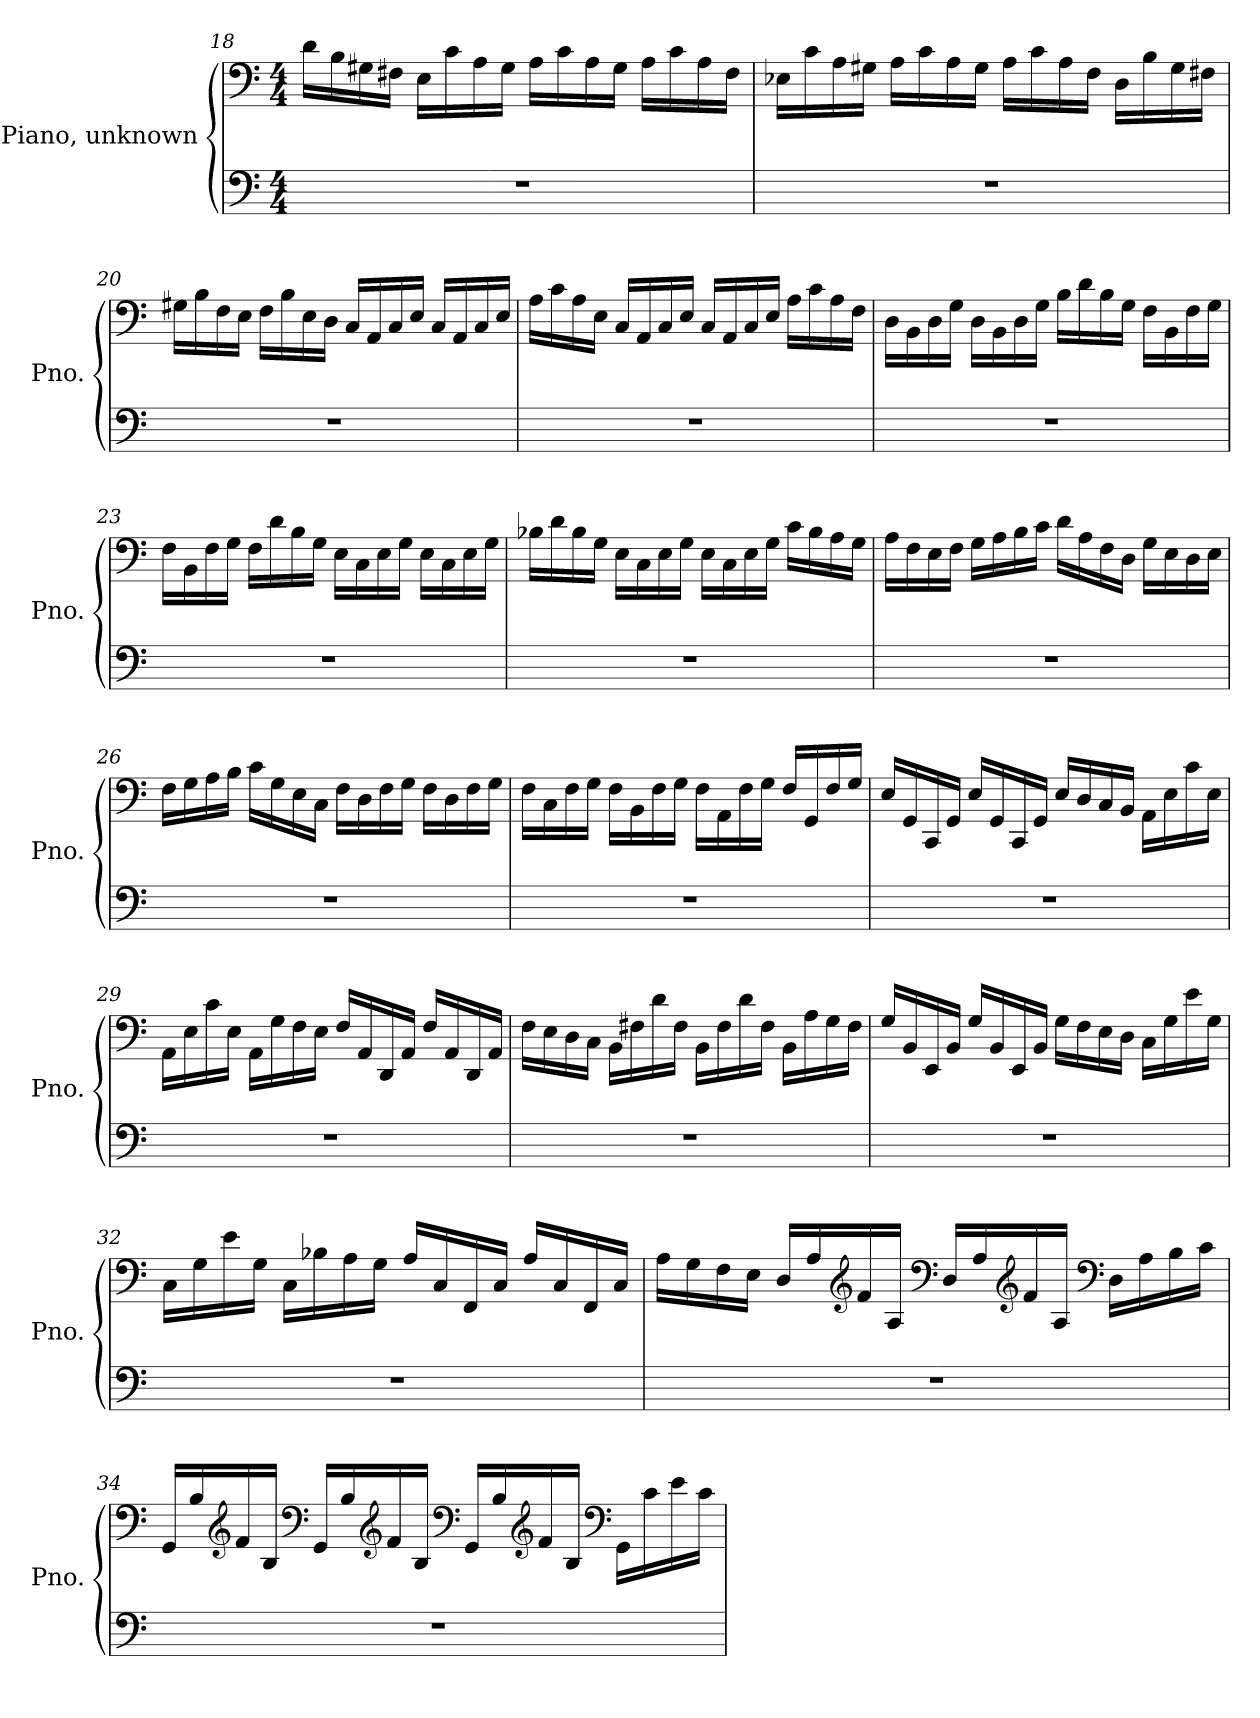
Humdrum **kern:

**kern	**kern
*part1	*part1
*staff2	*staff1
*I"Piano, unknown	*
*I'Pno.	*
!!LO:LB:g=z
*clefF4	*clefF4
*k[]	*k[]
*M4/4	*M4/4
=18	=18
1r	16d\LL
.	16B\
.	16G#X\
.	16F#X\JJ
.	16E\LL
.	16c\
.	16A\
.	16G#\JJ
.	16A\LL
.	16c\
.	16A\
.	16G#\JJ
.	16A\LL
.	16c\
.	16A\
.	16F#\JJ
=19	=19
1r	16E-X\LL
.	16c\
.	16A\
.	16G#X\JJ
.	16A\LL
.	16c\
.	16A\
.	16G#\JJ
.	16A\LL
.	16c\
.	16A\
.	16F\JJ
.	16D\LL
.	16B\
.	16G#\
.	16F#X\JJ
!!LO:LB:g=z
=20	=20
1r	16G#X\LL
.	16B\
.	16F\
.	16E\JJ
.	16F\LL
.	16B\
.	16E\
.	16D\JJ
.	16C/LL
.	16AA/
.	16C/
.	16E/JJ
.	16C/LL
.	16AA/
.	16C/
.	16E/JJ
=21	=21
1r	16A\LL
.	16c\
.	16A\
.	16E\JJ
.	16C/LL
.	16AA/
.	16C/
.	16E/JJ
.	16C/LL
.	16AA/
.	16C/
.	16E/JJ
.	16A\LL
.	16c\
.	16A\
.	16F\JJ
!!LO:LB:g=z
=22	=22
1r	16D\LL
.	16BB\
.	16D\
.	16G\JJ
.	16D\LL
.	16BB\
.	16D\
.	16G\JJ
.	16B\LL
.	16d\
.	16B\
.	16G\JJ
.	16F\LL
.	16BB\
.	16F\
.	16G\JJ
=23	=23
1r	16F\LL
.	16BB\
.	16F\
.	16G\JJ
.	16F\LL
.	16d\
.	16B\
.	16G\JJ
.	16E\LL
.	16C\
.	16E\
.	16G\JJ
.	16E\LL
.	16C\
.	16E\
.	16G\JJ
=24	=24
1r	16B-X\LL
.	16d\
.	16B-\
.	16G\JJ
.	16E\LL
.	16C\
.	16E\
.	16G\JJ
.	16E\LL
.	16C\
.	16E\
.	16G\JJ
.	16c\LL
.	16B-\
.	16A\
.	16G\JJ
!!LO:LB:g=z
=25	=25
1r	16A\LL
.	16F\
.	16E\
.	16F\JJ
.	16G\LL
.	16A\
.	16B\
.	16c\JJ
.	16d\LL
.	16A\
.	16F\
.	16D\JJ
.	16G\LL
.	16E\
.	16D\
.	16E\JJ
=26	=26
1r	16F\LL
.	16G\
.	16A\
.	16B\JJ
.	16c\LL
.	16G\
.	16E\
.	16C\JJ
.	16F\LL
.	16D\
.	16F\
.	16G\JJ
.	16F\LL
.	16D\
.	16F\
.	16G\JJ
=27	=27
1r	16F\LL
.	16C\
.	16F\
.	16G\JJ
.	16F\LL
.	16BB\
.	16F\
.	16G\JJ
.	16F\LL
.	16AA\
.	16F\
.	16G\JJ
.	16F/LL
.	16GG/
.	16F/
.	16G/JJ
!!LO:PB:g=z
=28	=28
1r	16E/LL
.	16GG/
.	16CC/
.	16GG/JJ
.	16E/LL
.	16GG/
.	16CC/
.	16GG/JJ
.	16E/LL
.	16D/
.	16C/
.	16BB/JJ
.	16AA\LL
.	16E\
.	16c\
.	16E\JJ
=29	=29
1r	16AA\LL
.	16E\
.	16c\
.	16E\JJ
.	16AA\LL
.	16G\
.	16F\
.	16E\JJ
.	16F/LL
.	16AA/
.	16DD/
.	16AA/JJ
.	16F/LL
.	16AA/
.	16DD/
.	16AA/JJ
!!LO:LB:g=z
=30	=30
1r	16F\LL
.	16E\
.	16D\
.	16C\JJ
.	16BB\LL
.	16F#X\
.	16d\
.	16F#\JJ
.	16BB\LL
.	16F#\
.	16d\
.	16F#\JJ
.	16BB\LL
.	16A\
.	16G\
.	16F#\JJ
=31	=31
1r	16G/LL
.	16BB/
.	16EE/
.	16BB/JJ
.	16G/LL
.	16BB/
.	16EE/
.	16BB/JJ
.	16G\LL
.	16F\
.	16E\
.	16D\JJ
.	16C\LL
.	16G\
.	16e\
.	16G\JJ
!!LO:LB:g=z
=32	=32
1r	16C\LL
.	16G\
.	16e\
.	16G\JJ
.	16C\LL
.	16B-X\
.	16A\
.	16G\JJ
.	16A/LL
.	16C/
.	16FF/
.	16C/JJ
.	16A/LL
.	16C/
.	16FF/
.	16C/JJ
=33	=33
1r	16A\LL
.	16G\
.	16F\
.	16E\JJ
.	16D/LL
.	16A/
*	*clefG2
.	16f/
.	16A/JJ
*	*clefF4
.	16D/LL
.	16A/
*	*clefG2
.	16f/
.	16A/JJ
*	*clefF4
.	16D\LL
.	16A\
.	16B\
.	16c\JJ
!!LO:LB:g=z
=34	=34
1r	16GG/LL
.	16B/
*	*clefG2
.	16f/
.	16B/JJ
*	*clefF4
.	16GG/LL
.	16B/
*	*clefG2
.	16f/
.	16B/JJ
*	*clefF4
.	16GG/LL
.	16B/
*	*clefG2
.	16f/
.	16B/JJ
*	*clefF4
.	16GG\LL
.	16c\
.	16e\
.	16c\JJ
=	=
*-	*-
